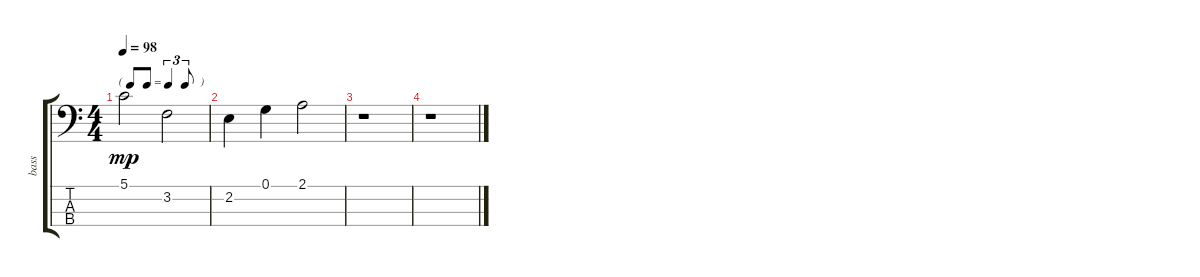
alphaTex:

\track ("bass" "bass") {instrument electricbassfinger}
\staff {score tabs}
\tuning (G2 D2 A1 E1) {hide}
\ts (4 4)
\tf triplet8th
\tempo 98
\clef f4
\ks c
5.1.2{dy mp} 3.2.2 |
2.2.4 0.1.4 2.1.2 |
r.1 |
r.1
